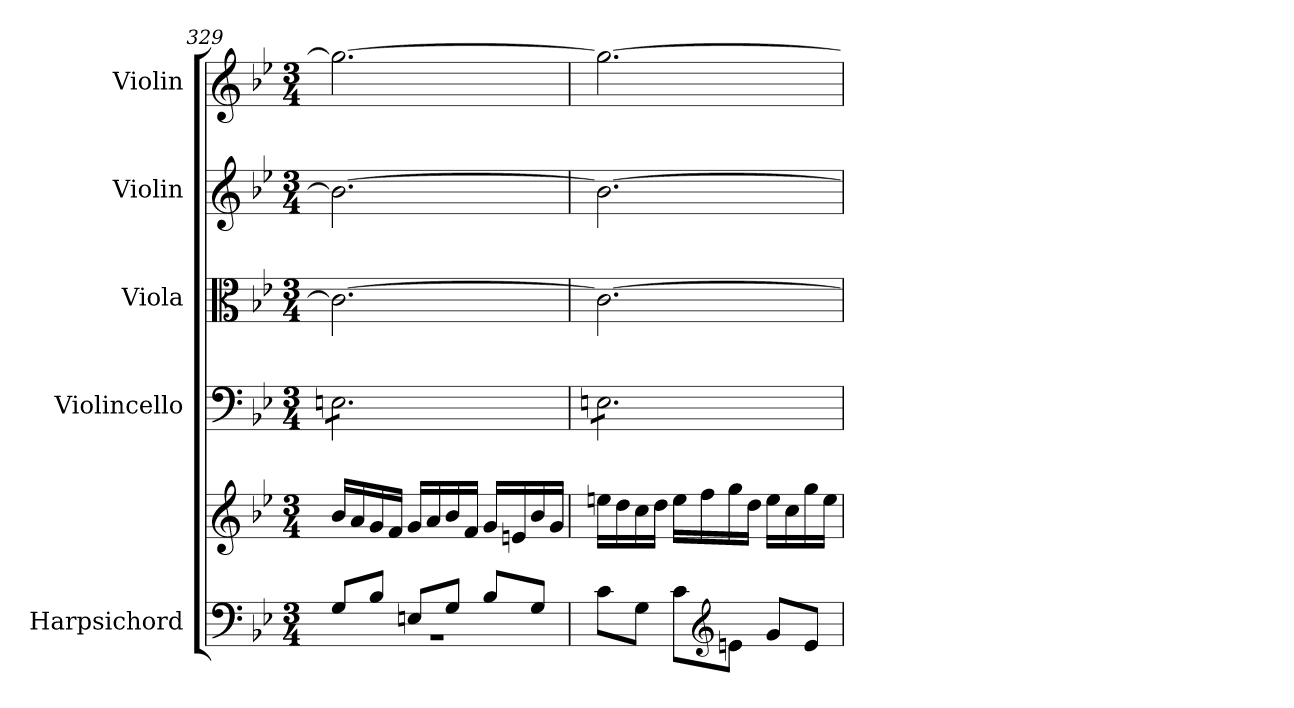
**kern	**kern	**kern	**kern	**kern	**kern
*part5	*part5	*part4	*part3	*part2	*part1
*staff6	*staff5	*staff4	*staff3	*staff2	*staff1
*I"Harpsichord	*	*I"Violincello	*I"Viola	*I"Violin	*I"Violin
*I'Hpschd	*	*I'Vc	*I'Vla	*I'Vln	*I'Vln
*clefF4	*clefG2	*clefF4	*clefC3	*clefG2	*clefG2
*k[b-e-]	*k[b-e-]	*k[b-e-]	*k[b-e-]	*k[b-e-]	*k[b-e-]
*M3/4	*M3/4	*M3/4	*M3/4	*M3/4	*M3/4
=329	=329	=329	=329	=329	=329
*^	*	*	*	*	*
*	*	*	*tremolo	*	*	*
8G/L	2.r	16b-/LL	8En\L	2.c\_	2.b-\_	2.gg\_
.	.	16a/	.	.	.	.
8B-/J	.	16g/	8En\	.	.	.
.	.	16f/JJ	.	.	.	.
8En/L	.	16g/LL	8En\	.	.	.
.	.	16a/	.	.	.	.
8G/J	.	16b-/	8En\	.	.	.
.	.	16f/JJ	.	.	.	.
8B-/L	.	16g/LL	8En\	.	.	.
.	.	16en/	.	.	.	.
8G/J	.	16b-/	8En\J	.	.	.
.	.	16g/JJ	.	.	.	.
*v	*v	*	*	*	*	*
=330	=330	=330	=330	=330	=330
8c\L	16een\LL	8En\L	2.c\_	2.b-\_	2.gg\_
.	16dd\	.	.	.	.
8G\J	16cc\	8En\	.	.	.
.	16dd\JJ	.	.	.	.
8c\L	16ee\LL	8En\	.	.	.
.	16ff\	.	.	.	.
*clefG2	*	*	*	*	*
8en\J	16gg\	8En\	.	.	.
.	16dd\JJ	.	.	.	.
8g/L	16ee\LL	8En\	.	.	.
.	16cc\	.	.	.	.
8e/J	16gg\	8En\J	.	.	.
*	*	*Xtremolo	*	*	*
.	16ee\JJ	.	.	.	.
=	=	=	=	=	=
*-	*-	*-	*-	*-	*-
